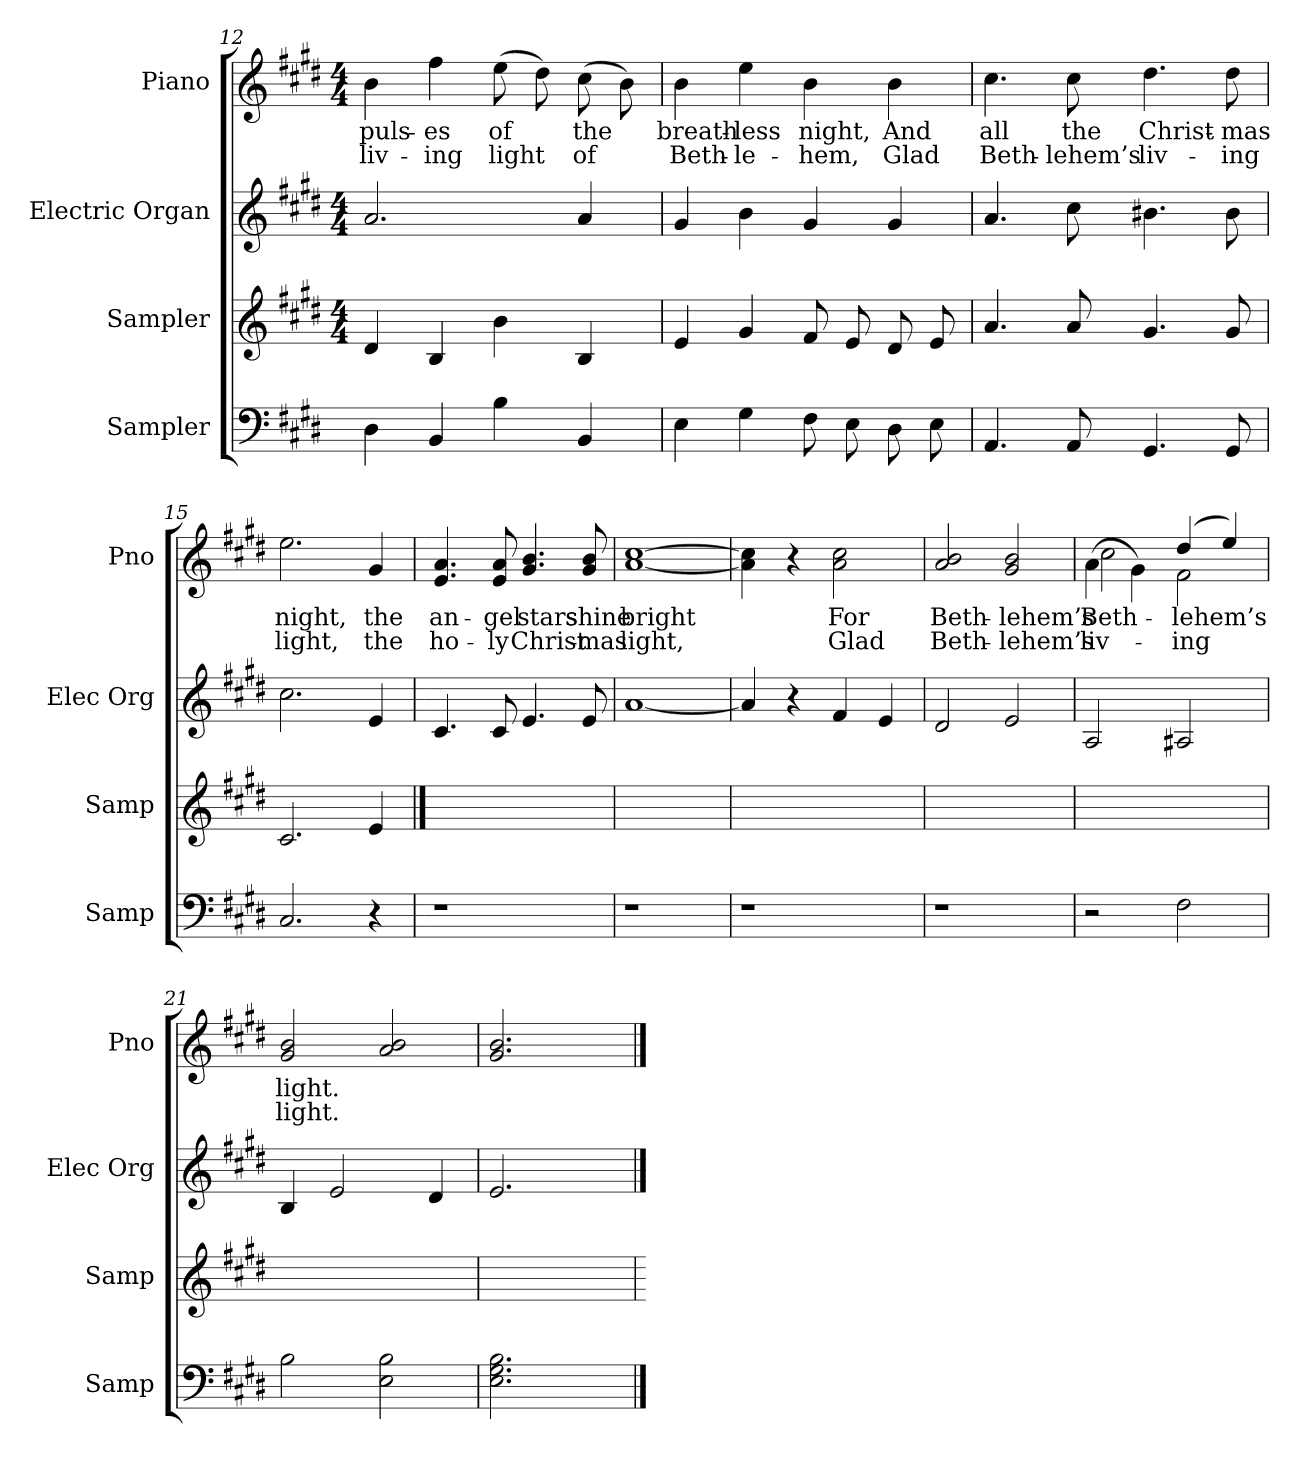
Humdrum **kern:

**kern	**kern	**kern	**kern	**text	**text
*part4	*part3	*part2	*part1	*part1	*part1
*staff4	*staff3	*staff2	*staff1	*staff1	*staff1
*I"Sampler	*I"Sampler	*I"Electric Organ	*I"Piano	*	*
*I'Samp	*I'Samp	*I'Elec Org	*I'Pno	*	*
*clefF4	*clefG2	*clefG2	*clefG2	*	*
*k[f#c#g#d#]	*k[f#c#g#d#]	*k[f#c#g#d#]	*k[f#c#g#d#]	*	*
*E:	*E:	*E:	*E:	*	*
*	*M4/4	*M4/4	*M4/4	*	*
=12	=12	=12	=12	=12	=12
4D#	4d#	2.a	4b	puls-	liv-
4BB	4B	.	4ff#	-es	-ing
4B	4b	.	(8ee\	of	light
.	.	.	8dd#\)	.	.
4BB	4B	4a	(8cc#\	the	of
.	.	.	8b\)	.	.
=13	=13	=13	=13	=13	=13
4E	4e	4g#	4b	breath-	Beth-
4G#	4g#	4b	4ee	-less	-le-
8F#\	8f#/	4g#	4b	night,	-hem,
8E\	8e/	.	.	.	.
8D#\	8d#/	4g#	4b	And	Glad
8E\	8e/	.	.	.	.
=14	=14	=14	=14	=14	=14
4.AA	4.a	4.a	4.cc#	all	Beth-
8AA	8a	8cc#	8cc#	the	-lehem’s
4.GG#	4.g#	4.b#X	4.dd#	Christ-	liv-
8GG#	8g#	8b#	8dd#	-mas	-ing
=15	=15	=15	=15	=15	=15
2.C#	2.c#	2.cc#	2.ee	night,	light,
4r	4e	4e	4g#	the	the
=16	==16	=16	=16	=16	=16
1r	1ryy	4.c#	4.e 4.a	an-	ho-
.	.	8c#	8e 8a	-gel	-ly
.	.	4.e	4.g# 4.b	stars	Christ-
.	.	8e	8g# 8b	shine	-mas
=17	=17	=17	=17	=17	=17
1r	1ryy	[1a	[1a [1cc#	bright	light,
=18	=18	=18	=18	=18	=18
1r	1ryy	4a]	4a] 4cc#]	.	.
.	.	4r	4r	.	.
.	.	4f#	2a 2cc#	For	Glad
.	.	4e	.	.	.
=19	=19	=19	=19	=19	=19
1r	1ryy	2d#	2a 2b	Beth-	Beth-
.	.	2e	2g# 2b	-lehem’s	-lehem’s
=20	=20	=20	=20	=20	=20
*	*	*	*^	*	*
2r	1ryy	2A	(4a\	2cc#	Beth-	liv-
.	.	.	4g#\)	.	.	.
2F#	.	2A#X	(4dd#/	2f#	-lehem’s	-ing
.	.	.	4ee/)	.	.	.
*	*	*	*v	*v	*	*
=21	=21	=21	=21	=21	=21
2B	1ryy	4B	2g# 2b	light.	light.
.	.	2e	.	.	.
2E 2B	.	.	2a 2b	.	.
.	.	4d#	.	.	.
=22	=22	=22	=22	=22	=22
2.E 2.G# 2.B	1ryy	2.e	2.g# 2.b	.	.
4ryy	.	4ryy	4ryy	.	.
==	=	==	==	==	==
*-	*-	*-	*-	*-	*-
